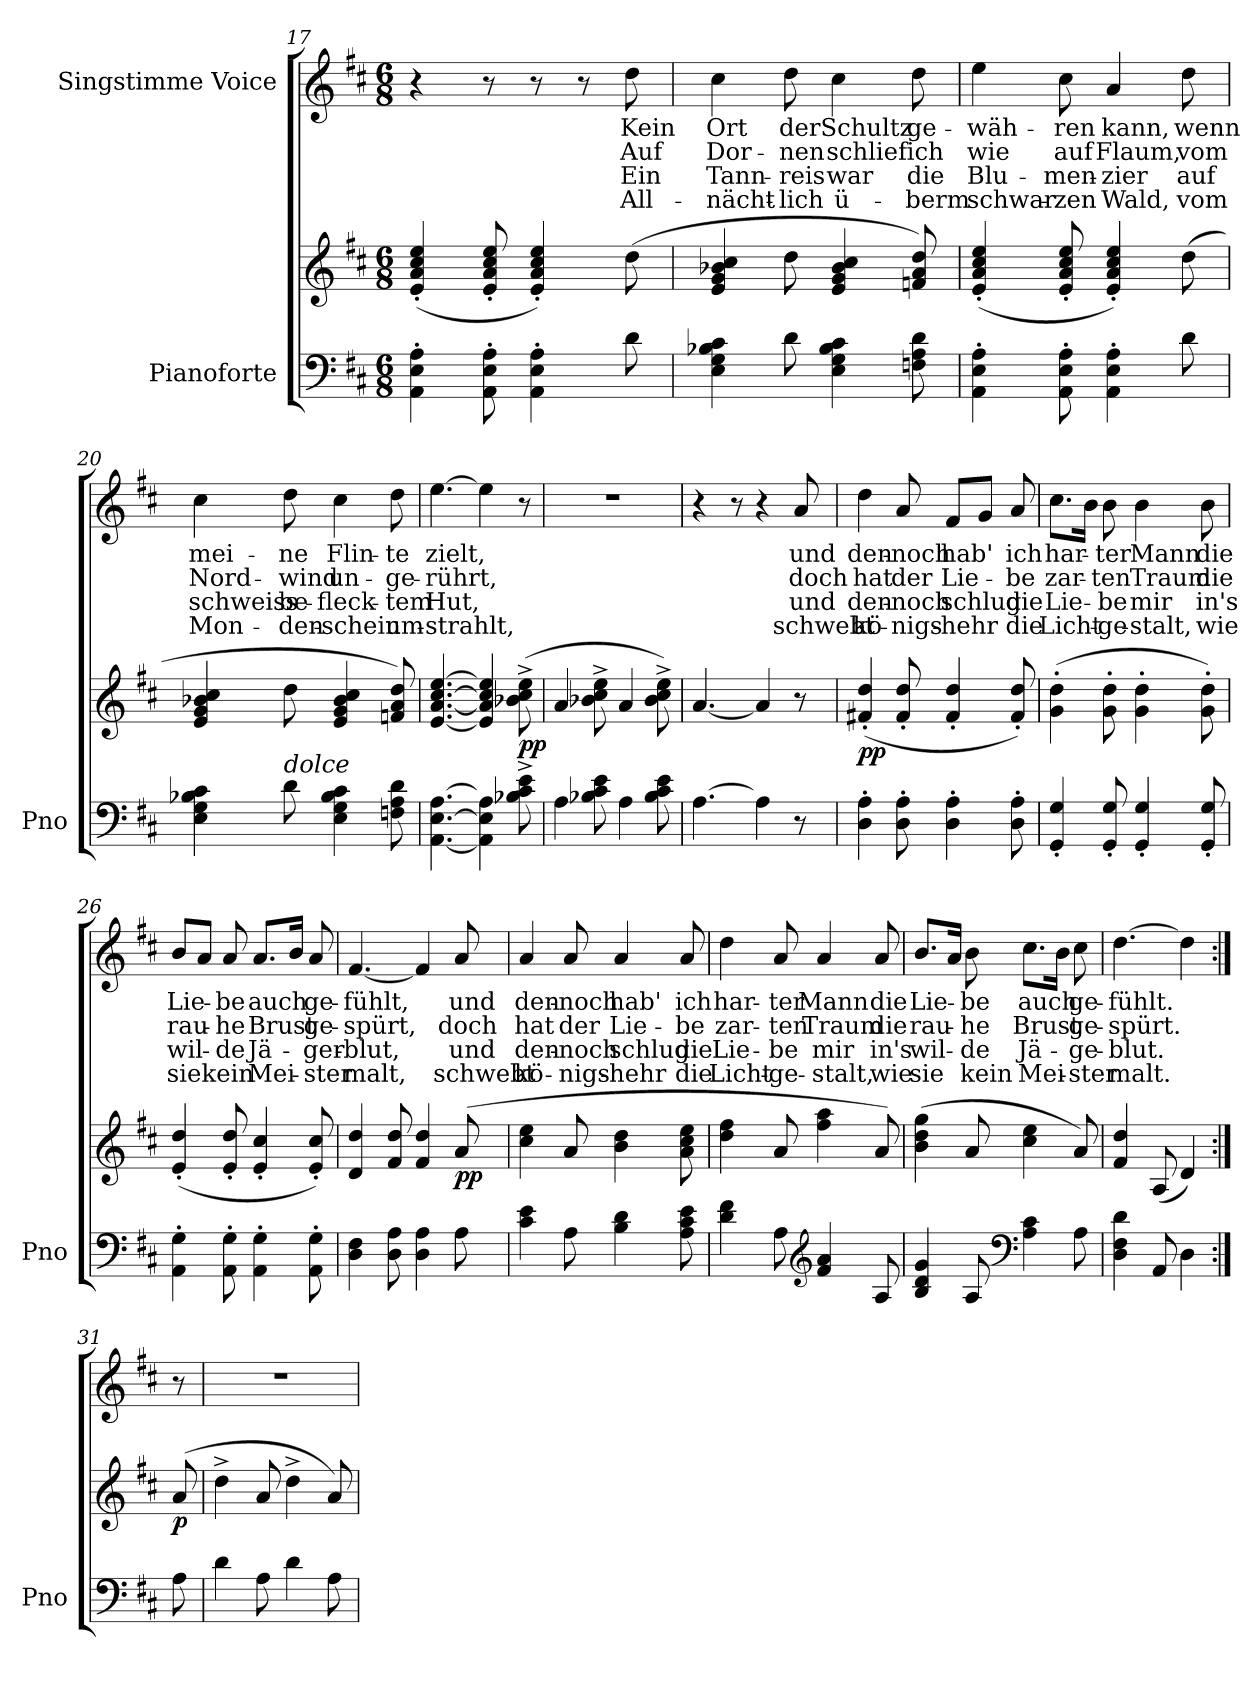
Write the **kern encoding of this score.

**kern	**kern	**dynam	**kern	**text	**text	**text	**text
*part2	*part2	*part2	*part1	*part1	*part1	*part1	*part1
*staff3	*staff2	*staff2/3	*staff1	*staff1	*staff1	*staff1	*staff1
*I"Pianoforte	*	*	*I"Singstimme            Voice	*	*	*	*
*I'Pno	*	*	*	*	*	*	*
!!LO:LB:g=z
*clefF4	*clefG2	*	*clefG2	*	*	*	*
*k[f#c#]	*k[f#c#]	*	*k[f#c#]	*	*	*	*
*M6/8	*M6/8	*	*M6/8	*	*	*	*
=17	=17	=17	=17	=17	=17	=17	=17
4AA\' 4E\' 4A\'	(<4e/' 4a/' 4cc#/' 4ee/'	.	4r	.	.	.	.
8AA\' 8E\' 8A\'	8e/' 8a/' 8cc#/' 8ee/'	.	8r	.	.	.	.
4AA\' 4E\' 4A\'	4e/' 4a/' 4cc#/' 4ee/')	.	8r	.	.	.	.
.	.	.	8r	.	.	.	.
!	!	!	!	!LO:LY:b	!LO:LY:b	!LO:LY:b	!LO:LY:b
8d\	(>8dd\	.	8dd\	Kein	Auf	Ein	All-
=18	=18	=18	=18	=18	=18	=18	=18
!	!	!	!	!LO:LY:b	!LO:LY:b	!LO:LY:b	!LO:LY:b
4E\ 4G\ 4B-X\ 4c#\	4e/ 4g/ 4b-X/ 4cc#/	.	4cc#\	Ort	Dor-	Tann-	-nächt-
!	!	!	!	!LO:LY:b	!LO:LY:b	!LO:LY:b	!LO:LY:b
8d\	8dd\	.	8dd\	der	-nen	-reis	-lich
!	!	!	!	!LO:LY:b	!LO:LY:b	!LO:LY:b	!LO:LY:b
4E\ 4G\ 4B-\ 4c#\	4e/ 4g/ 4b-/ 4cc#/	.	4cc#\	Schultz	schlief	war	ü-
!	!	!	!	!LO:LY:b	!LO:LY:b	!LO:LY:b	!LO:LY:b
8Fn\ 8A\ 8d\	8fn/ 8a/ 8dd/)	.	8dd\	ge-	ich	die	-berm
=19	=19	=19	=19	=19	=19	=19	=19
!	!	!	!	!LO:LY:b	!LO:LY:b	!LO:LY:b	!LO:LY:b
4AA\' 4E\' 4A\'	(<4e/' 4a/' 4cc#/' 4ee/'	.	4ee\	-wäh-	wie	Blu-	schwar-
!	!	!	!	!LO:LY:b	!LO:LY:b	!LO:LY:b	!LO:LY:b
8AA\' 8E\' 8A\'	8e/' 8a/' 8cc#/' 8ee/'	.	8cc#\	-ren	auf	-men-	-zen
!	!	!	!	!LO:LY:b	!LO:LY:b	!LO:LY:b	!LO:LY:b
4AA\' 4E\' 4A\'	4e/' 4a/' 4cc#/' 4ee/')	.	4a/	kann,	Flaum,	-zier	Wald,
!	!	!	!	!LO:LY:b	!LO:LY:b	!LO:LY:b	!LO:LY:b
8d\	(>8dd\	.	8dd\	wenn	vom	auf	vom
=20	=20	=20	=20	=20	=20	=20	=20
!	!	!	!	!LO:LY:b	!LO:LY:b	!LO:LY:b	!LO:LY:b
4E\ 4G\ 4B-X\ 4c#\	4e/ 4g/ 4b-X/ 4cc#/	.	4cc#\	mei-	Nord-	schweiss-	Mon-
!LO:TX:a:i:t=dolce	!	!	!	!	!	!	!
!	!	!	!	!LO:LY:b	!LO:LY:b	!LO:LY:b	!LO:LY:b
8d\	8dd\	.	8dd\	-ne	-wind	-be-	-den-
!	!	!	!	!LO:LY:b	!LO:LY:b	!LO:LY:b	!LO:LY:b
4E\ 4G\ 4B-\ 4c#\	4e/ 4g/ 4b-/ 4cc#/	.	4cc#\	Flin-	un-	-fleck-	-schein
!	!	!	!	!LO:LY:b	!LO:LY:b	!LO:LY:b	!LO:LY:b
8Fn\ 8A\ 8d\	8fn/ 8a/ 8dd/)	.	8dd\	-te	-ge-	-tem	um-
=21	=21	=21	=21	=21	=21	=21	=21
!	!	!	!	!LO:LY:b	!LO:LY:b	!LO:LY:b	!LO:LY:b
[4.AA\ [4.E\ [4.A\	[4.e/ [4.a/ [4.cc#/ [4.ee/	.	[4.ee\	zielt,	-rührt,	Hut,	-strahlt,
4AA\] 4E\] 4A\]	4e/] 4a/] 4cc#/] 4ee/]	.	4ee\]	.	.	.	.
!	!	!LO:DY:b	!	!	!	!	!
8B-X\^ 8c#\^ 8e\^	(>8b-X\^ 8cc#\^ 8ee\^	pp	8r	.	.	.	.
!!LO:PB:g=z
=22	=22	=22	=22	=22	=22	=22	=22
4A\	4a/	.	2.r	.	.	.	.
8B-X\ 8c#\ 8e\	8b-X\^ 8cc#\^ 8ee\^	.	.	.	.	.	.
4A\	4a/	.	.	.	.	.	.
8B-\ 8c#\ 8e\	8b-\^ 8cc#\^ 8ee\^)	.	.	.	.	.	.
=23	=23	=23	=23	=23	=23	=23	=23
[4.A\	[4.a/	.	4r	.	.	.	.
.	.	.	8r	.	.	.	.
4A\]	4a/]	.	4r	.	.	.	.
!	!	!	!	!LO:LY:b	!LO:LY:b	!LO:LY:b	!LO:LY:b
8r	8r	.	8a/	und	doch	und	schwebt
=24	=24	=24	=24	=24	=24	=24	=24
!	!	!LO:DY:b	!	!LO:LY:b	!LO:LY:b	!LO:LY:b	!LO:LY:b
4D\' 4A\'	(<4f#X/' 4dd/'	pp	4dd\	den-	hat	den-	kö-
!	!	!	!	!LO:LY:b	!LO:LY:b	!LO:LY:b	!LO:LY:b
8D\' 8A\'	8f#/' 8dd/'	.	8a/	-noch	der	-noch	-nigs-
!	!	!	!	!LO:LY:b	!LO:LY:b	!LO:LY:b	!LO:LY:b
4D\' 4A\'	4f#/' 4dd/'	.	8f#/L	hab'	Lie-	schlug	-hehr
.	.	.	8g/J	.	.	.	.
!	!	!	!	!LO:LY:b	!LO:LY:b	!LO:LY:b	!LO:LY:b
8D\' 8A\'	8f#/' 8dd/')	.	8a/	ich	-be	die	die
=25	=25	=25	=25	=25	=25	=25	=25
!	!	!	!	!LO:LY:b	!LO:LY:b	!LO:LY:b	!LO:LY:b
4GG/' 4G/'	(>4g\' 4dd\'	.	8.cc#\L	har-	zar-	-Lie-	Licht-
.	.	.	16b\Jk	.	.	.	.
!	!	!	!	!LO:LY:b	!LO:LY:b	!LO:LY:b	!LO:LY:b
8GG/' 8G/'	8g\' 8dd\'	.	8b\	ter	ten	be	-ge-
!	!	!	!	!LO:LY:b	!LO:LY:b	!LO:LY:b	!LO:LY:b
4GG/' 4G/'	4g\' 4dd\'	.	4b\	Mann	Traum	mir	-stalt,
!	!	!	!	!LO:LY:b	!LO:LY:b	!LO:LY:b	!LO:LY:b
8GG/' 8G/'	8g\' 8dd\')	.	8b\	die	die	in's	wie
=26	=26	=26	=26	=26	=26	=26	=26
!	!	!	!	!LO:LY:b	!LO:LY:b	!LO:LY:b	!LO:LY:b
4AA\' 4G\'	(<4e/' 4dd/'	.	8b/L	Lie-	rau-	wil-	sie
.	.	.	8a/J	.	.	.	.
!	!	!	!	!LO:LY:b	!LO:LY:b	!LO:LY:b	!LO:LY:b
8AA\' 8G\'	8e/' 8dd/'	.	8a/	be	-he	de	kein
!	!	!	!	!LO:LY:b	!LO:LY:b	!LO:LY:b	!LO:LY:b
4AA\' 4G\'	4e/' 4cc#/'	.	8.a/L	auch	Brust	Jä-	Mei-
.	.	.	16b/Jk	.	.	.	.
!	!	!	!	!LO:LY:b	!LO:LY:b	!LO:LY:b	!LO:LY:b
8AA\' 8G\'	8e/' 8cc#/')	.	8a/	ge-	ge-	ger-	ster
!!LO:LB:g=z
=27	=27	=27	=27	=27	=27	=27	=27
!	!	!	!	!LO:LY:b	!LO:LY:b	!LO:LY:b	!LO:LY:b
4D\ 4F#\	4d/ 4dd/	.	[4.f#/	-fühlt,	-spürt,	-blut,	malt,
8D\ 8A\	8f#/ 8dd/	.	.	.	.	.	.
4D\ 4A\	4f#/ 4dd/	.	4f#/]	.	.	.	.
!	!	!LO:DY:b	!	!LO:LY:b	!LO:LY:b	!LO:LY:b	!LO:LY:b
8A\	(>8a/	pp	8a/	und	doch	und	schwebt
=28	=28	=28	=28	=28	=28	=28	=28
!	!	!	!	!LO:LY:b	!LO:LY:b	!LO:LY:b	!LO:LY:b
4c#\ 4e\	4cc#\ 4ee\	.	4a/	den-	hat	den-	kö-
!	!	!	!	!LO:LY:b	!LO:LY:b	!LO:LY:b	!LO:LY:b
8A\	8a/	.	8a/	-noch	der	-noch	-nigs-
!	!	!	!	!LO:LY:b	!LO:LY:b	!LO:LY:b	!LO:LY:b
4B\ 4d\	4b\ 4dd\	.	4a/	hab'	Lie-	schlug	-hehr
!	!	!	!	!LO:LY:b	!LO:LY:b	!LO:LY:b	!LO:LY:b
8A\ 8c#\ 8e\	8a\ 8cc#\ 8ee\	.	8a/	ich	-be	die	die
=29	=29	=29	=29	=29	=29	=29	=29
!	!	!	!	!LO:LY:b	!LO:LY:b	!LO:LY:b	!LO:LY:b
4d\ 4f#\	4dd\ 4ff#\	.	4dd\	har-	zar-	Lie-	Licht-
!	!	!	!	!LO:LY:b	!LO:LY:b	!LO:LY:b	!LO:LY:b
8A\	8a/	.	8a/	-ter	-ten	-be	-ge-
*clefG2	*	*	*	*	*	*	*
!	!	!	!	!LO:LY:b	!LO:LY:b	!LO:LY:b	!LO:LY:b
4f#/ 4a/	4ff#\ 4aa\	.	4a/	Mann	Traum	mir	-stalt,
!	!	!	!	!LO:LY:b	!LO:LY:b	!LO:LY:b	!LO:LY:b
8A/	8a/)	.	8a/	die	die	in's	wie
=30	=30	=30	=30	=30	=30	=30	=30
!	!	!	!	!LO:LY:b	!LO:LY:b	!LO:LY:b	!LO:LY:b
4B/ 4d/ 4g/	(>4b\ 4dd\ 4gg\	.	8.b/L	Lie-	rau-	wil-	sie
.	.	.	16a/Jk	.	.	.	.
!	!	!	!	!LO:LY:b	!LO:LY:b	!LO:LY:b	!LO:LY:b
8A/	8a/	.	8b\	-be	he	-de	kein
*clefF4	*	*	*	*	*	*	*
!	!	!	!	!LO:LY:b	!LO:LY:b	!LO:LY:b	!LO:LY:b
4A\ 4c#\	4cc#\ 4ee\	.	8.cc#\L	auch	Brust	Jä-	Mei-
.	.	.	16b\Jk	.	.	.	.
!	!	!	!	!LO:LY:b	!LO:LY:b	!LO:LY:b	!LO:LY:b
8A\	8a/)	.	8cc#\	ge-	ge-	ge-	ster
=31	=31	=31	=31	=31	=31	=31	=31
!	!	!	!	!LO:LY:b	!LO:LY:b	!LO:LY:b	!LO:LY:b
4D\ 4F#\ 4d\	4f#/ 4dd/	.	[4.dd\	-fühlt.	-spürt.	-blut.	malt.
8AA/	(<8A/	.	.	.	.	.	.
4D\	4d/)	.	4dd\]	.	.	.	.
!!LO:LB:g=z
=31X1:|!	=31X1:|!	=31X1:|!	=31X1:|!	=31X1:|!	=31X1:|!	=31X1:|!	=31X1:|!
!	!	!LO:DY:b	!	!	!	!	!
8A\	(>8a/	p	8r	.	.	.	.
=32	=32	=32	=32	=32	=32	=32	=32
4d\	4dd^\	.	2.r	.	.	.	.
8A\	8a/	.	.	.	.	.	.
4d\	4dd^\	.	.	.	.	.	.
8A\	8a/)	.	.	.	.	.	.
=	=	=	=	=	=	=	=
*-	*-	*-	*-	*-	*-	*-	*-
